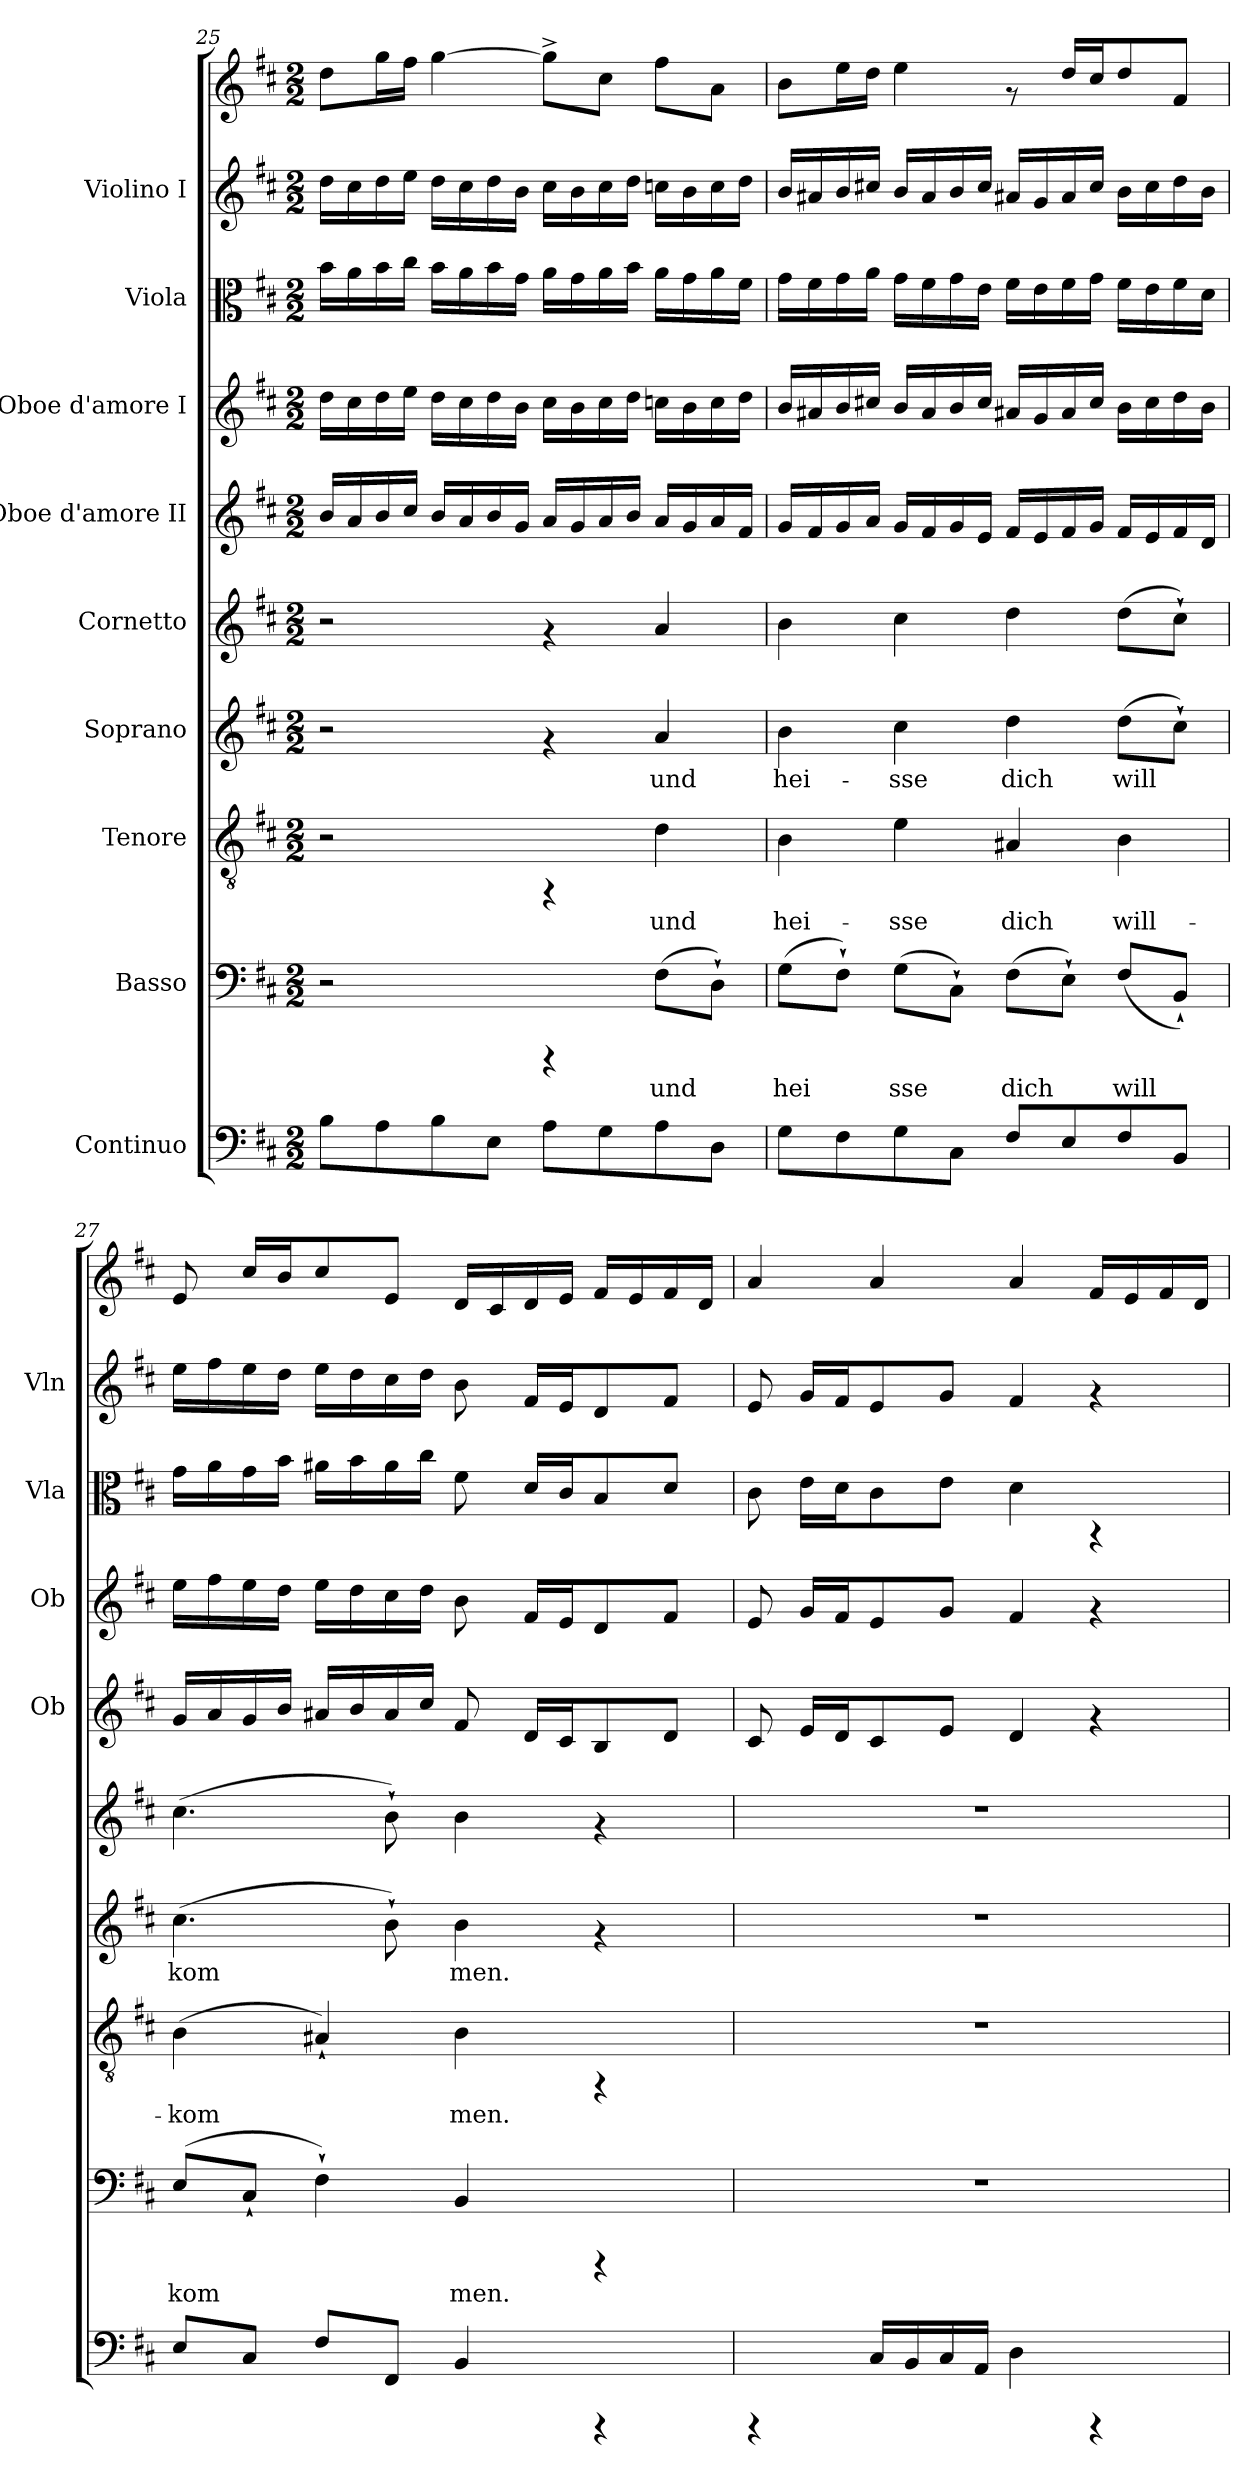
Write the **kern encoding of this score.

**kern	**kern	**text	**kern	**text	**kern	**text	**kern	**kern	**kern	**kern	**kern	**kern
*part9	*part8	*part8	*part7	*part7	*part6	*part6	*part5	*part4	*part3	*part2	*part1	*part1
*staff10	*staff9	*staff9	*staff8	*staff8	*staff7	*staff7	*staff6	*staff5	*staff4	*staff3	*staff2	*staff1
*I"Continuo	*I"Basso	*	*I"Tenore	*	*I"Soprano	*	*I"Cornetto	*I"Oboe d'amore II	*I"Oboe d'amore I	*I"Viola	*I"Violino I	*
*	*	*	*	*	*	*	*	*I'Ob	*I'Ob	*I'Vla	*I'Vln	*
!!LO:PB:g=z
*clefF4	*clefF4	*	*clefGv2	*	*clefG2	*	*clefG2	*clefG2	*clefG2	*clefC3	*clefG2	*clefG2
*k[f#c#]	*k[f#c#]	*	*k[f#c#]	*	*k[f#c#]	*	*k[f#c#]	*k[f#c#]	*k[f#c#]	*k[f#c#]	*k[f#c#]	*k[f#c#]
*D:	*D:	*	*D:	*	*D:	*	*D:	*D:	*D:	*D:	*D:	*D:
*M2/2	*M2/2	*	*M2/2	*	*M2/2	*	*M2/2	*M2/2	*M2/2	*M2/2	*M2/2	*M2/2
=25	=25	=25	=25	=25	=25	=25	=25	=25	=25	=25	=25	=25
8B\L	2r	.	2r	.	2r	.	2r	16b/L	16dd\L	16b\L	16dd\L	8dd\L
.	.	.	.	.	.	.	.	16a/	16cc#\	16a\	16cc#\	.
8A\	.	.	.	.	.	.	.	16b/	16dd\	16b\	16dd\	16gg\
.	.	.	.	.	.	.	.	16cc#/J	16ee\J	16cc#\J	16ee\J	16ff#\J
8B\	.	.	.	.	.	.	.	16b/L	16dd\L	16b\L	16dd\L	[>4gg\
.	.	.	.	.	.	.	.	16a/	16cc#\	16a\	16cc#\	.
8E\J	.	.	.	.	.	.	.	16b/	16dd\	16b\	16dd\	.
.	.	.	.	.	.	.	.	16g/J	16b\J	16g\J	16b\J	.
8A\L	4rCCC	.	4rFF	.	4rf	.	4rf	16a/L	16cc#\L	16a\L	16cc#\L	8gg^>\L]
.	.	.	.	.	.	.	.	16g/	16b\	16g\	16b\	.
8G\	.	.	.	.	.	.	.	16a/	16cc#\	16a\	16cc#\	8cc#\J
.	.	.	.	.	.	.	.	16b/J	16dd\J	16b\J	16dd\J	.
!	!	!LO:LY:b:cj	!	!LO:LY:b:cj	!	!LO:LY:b:cj	!	!	!	!	!	!
8A\	(>8F#\L	und	4d\	und	4a/	und	4a/	16a/L	16ccn\L	16a\L	16ccn\L	8ff#\L
.	.	.	.	.	.	.	.	16g/	16b\	16g\	16b\	.
!	!	!LO:LY:b:cj	!	!	!	!	!	!	!	!	!	!
8D\J	8D`>\J)	.	.	.	.	.	.	16a/	16cc\	16a\	16cc\	8a\J
.	.	.	.	.	.	.	.	16f#/J	16dd\J	16f#\J	16dd\J	.
=26	=26	=26	=26	=26	=26	=26	=26	=26	=26	=26	=26	=26
!	!	!LO:LY:b:cj	!	!LO:LY:b:cj	!	!LO:LY:b:cj	!	!	!	!	!	!
8G\L	(>8G\L	hei-	4B\	hei-	4b\	hei-	4b\	16g/L	16b/L	16g\L	16b/L	8b\L
.	.	.	.	.	.	.	.	16f#/	16a#X/	16f#\	16a#X/	.
!	!	!LO:LY:b:cj	!	!	!	!	!	!	!	!	!	!
8F#\	8F#`>\J)	-	.	.	.	.	.	16g/	16b/	16g\	16b/	16ee\
.	.	.	.	.	.	.	.	16a/J	16cc#X/J	16a\J	16cc#X/J	16dd\J
!	!	!LO:LY:b:cj	!	!LO:LY:b:cj	!	!LO:LY:b:cj	!	!	!	!	!	!
8G\	(>8G\L	sse	4e\	-sse	4cc#\	-sse	4cc#\	16g/L	16b/L	16g\L	16b/L	4ee\
.	.	.	.	.	.	.	.	16f#/	16a#/	16f#\	16a#/	.
!	!	!LO:LY:b:cj	!	!	!	!	!	!	!	!	!	!
8C#\J	8C#`>\J)	.	.	.	.	.	.	16g/	16b/	16g\	16b/	.
.	.	.	.	.	.	.	.	16e/J	16cc#/J	16e\J	16cc#/J	.
!	!	!LO:LY:b:cj	!	!LO:LY:b:cj	!	!LO:LY:b:cj	!	!	!	!	!	!
8F#/L	(>8F#\L	dich	4A#X/	dich	4dd\	dich	4dd\	16f#/L	16a#X/L	16f#\L	16a#X/L	8rf
.	.	.	.	.	.	.	.	16e/	16g/	16e\	16g/	.
!	!	!LO:LY:b:cj	!	!	!	!	!	!	!	!	!	!
8E/	8E`>\J)	.	.	.	.	.	.	16f#/	16a#/	16f#\	16a#/	16dd/L
.	.	.	.	.	.	.	.	16g/J	16cc#/J	16g\J	16cc#/J	16cc#/
!	!	!LO:LY:b:cj	!	!LO:LY:b:cj	!	!LO:LY:b:cj	!	!	!	!	!	!
8F#/	(>8F#/L	will-	4B\	will-	(>8dd\L	will-	(>8dd\L	16f#/L	16b\L	16f#\L	16b\L	8dd/
.	.	.	.	.	.	.	.	16e/	16cc#\	16e\	16cc#\	.
!	!	!LO:LY:b:cj	!	!	!	!LO:LY:b:cj	!	!	!	!	!	!
8BB/J	8BB`</J)	--	.	.	8cc#`>\J)	--	8cc#`>\J)	16f#/	16dd\	16f#\	16dd\	8f#/J
.	.	.	.	.	.	.	.	16d/J	16b\J	16d\J	16b\J	.
!!LO:PB:g=z
=27	=27	=27	=27	=27	=27	=27	=27	=27	=27	=27	=27	=27
!	!	!LO:LY:b:cj	!	!LO:LY:b:cj	!	!LO:LY:b:cj	!	!	!	!	!	!
8E/L	(>8E/L	-kom-	(>4B\	-kom-	(>4.cc#\	-kom-	(>4.cc#\	16g/L	16ee\L	16g\L	16ee\L	8e/
.	.	.	.	.	.	.	.	16a/	16ff#\	16a\	16ff#\	.
!	!	!LO:LY:b:cj	!	!	!	!	!	!	!	!	!	!
8C#/J	8C#`</J	-	.	.	.	.	.	16g/	16ee\	16g\	16ee\	16cc#/L
.	.	.	.	.	.	.	.	16b/J	16dd\J	16b\J	16dd\J	16b/
!	!	!LO:LY:b:cj	!	!LO:LY:b:cj	!	!	!	!	!	!	!	!
8F#/L	4F#`>\)	.	4A#X`</)	-	.	.	.	16a#X/L	16ee\L	16a#X\L	16ee\L	8cc#/
.	.	.	.	.	.	.	.	16b/	16dd\	16b\	16dd\	.
!	!	!	!	!	!	!LO:LY:b:cj	!	!	!	!	!	!
8FF#/J	.	.	.	.	8b`>\)	-	8b`>\)	16a#/	16cc#\	16a#\	16cc#\	8e/J
.	.	.	.	.	.	.	.	16cc#/J	16dd\J	16cc#\J	16dd\J	.
!	!	!LO:LY:b:cj	!	!LO:LY:b:cj	!	!LO:LY:b:cj	!	!	!	!	!	!
4BB/	4BB/	men.	4B\	men.	4b\	men.	4b\	8f#/	8b\	8f#\	8b\	16d/L
.	.	.	.	.	.	.	.	.	.	.	.	16c#/
.	.	.	.	.	.	.	.	16d/L	16f#/L	16d/L	16f#/L	16d/
.	.	.	.	.	.	.	.	16c#/	16e/	16c#/	16e/	16e/J
4rCCC	4rCCC	.	4rFF	.	4rf	.	4rf	8B/	8d/	8B/	8d/	16f#/L
.	.	.	.	.	.	.	.	.	.	.	.	16e/
.	.	.	.	.	.	.	.	8d/J	8f#/J	8d/J	8f#/J	16f#/
.	.	.	.	.	.	.	.	.	.	.	.	16d/J
=28	=28	=28	=28	=28	=28	=28	=28	=28	=28	=28	=28	=28
4rCCC	1r	.	1r	.	1r	.	1r	8c#/	8e/	8c#\	8e/	4a/
.	.	.	.	.	.	.	.	16e/L	16g/L	16e\L	16g/L	.
.	.	.	.	.	.	.	.	16d/	16f#/	16d\	16f#/	.
16C#/L	.	.	.	.	.	.	.	8c#/	8e/	8c#\	8e/	4a/
16BB/	.	.	.	.	.	.	.	.	.	.	.	.
16C#/	.	.	.	.	.	.	.	8e/J	8g/J	8e\J	8g/J	.
16AA/J	.	.	.	.	.	.	.	.	.	.	.	.
4D\	.	.	.	.	.	.	.	4d/	4f#/	4d\	4f#/	4a/
4rCCC	.	.	.	.	.	.	.	4rf	4rf	4rAA	4rf	16f#/L
.	.	.	.	.	.	.	.	.	.	.	.	16e/
.	.	.	.	.	.	.	.	.	.	.	.	16f#/
.	.	.	.	.	.	.	.	.	.	.	.	16d/J
=	=	=	=	=	=	=	=	=	=	=	=	=
*-	*-	*-	*-	*-	*-	*-	*-	*-	*-	*-	*-	*-
